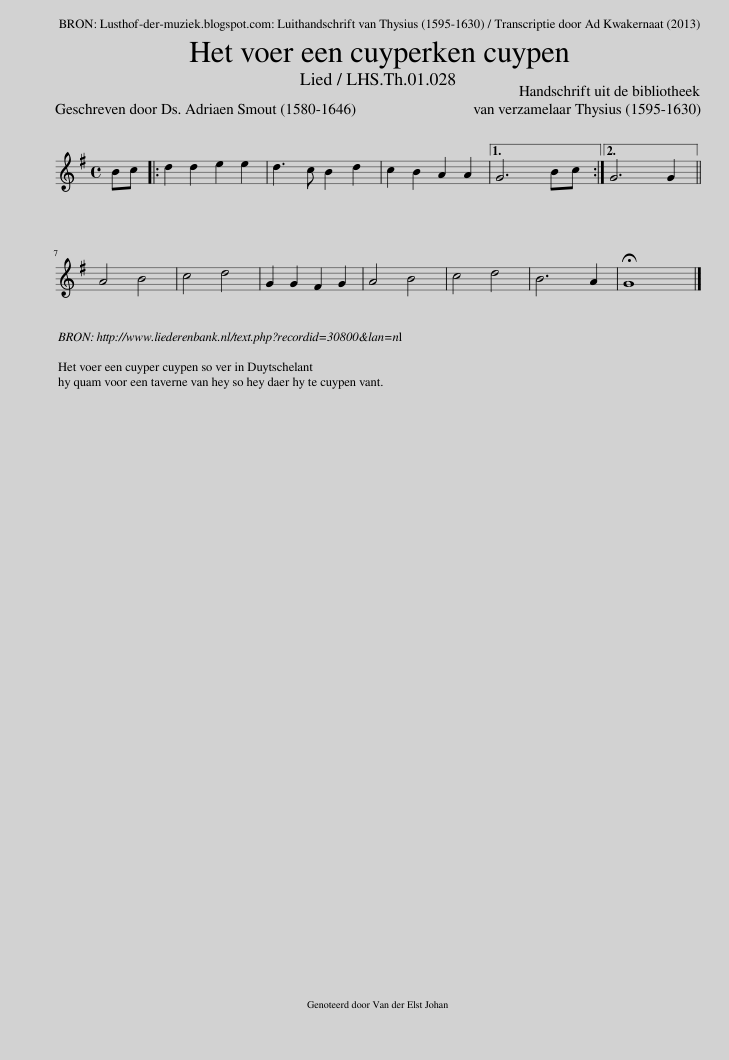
X:1
L:1/8
M:4/4
I:linebreak $
K:G
U:s=!stemless!
V:1 treble
V:1
 Bc |: d2 d2 e2 e2 | d3 c B2 d2 | c2 B2 A2 A2 |1 G6 Bc :|2 %5
 G6 G2 ||$ A4 B4 | c4 d4 | G2 G2 F2 G2 | A4 B4 | %10
 c4 d4 | B6 A2 | !fermata!sG8 |] %13
